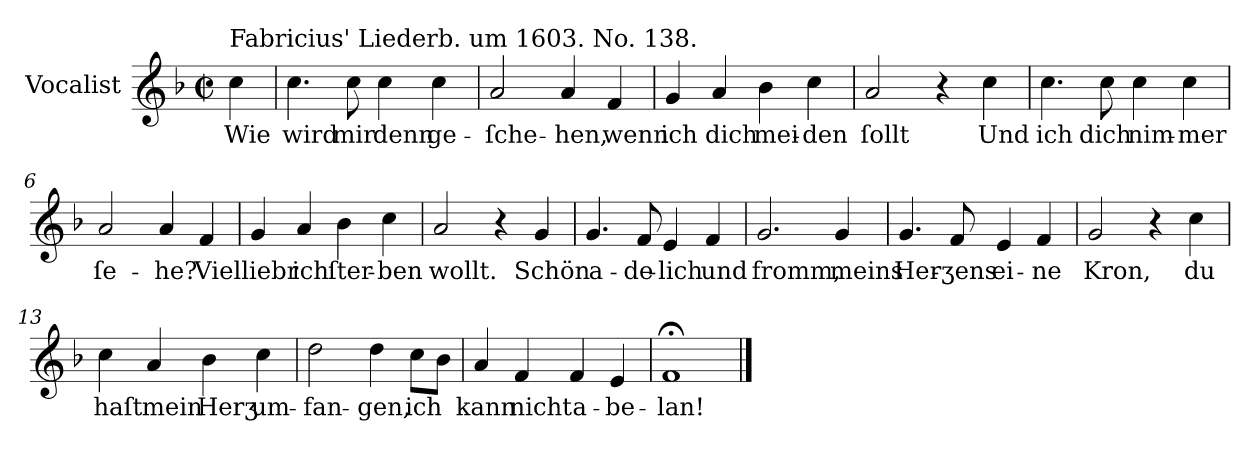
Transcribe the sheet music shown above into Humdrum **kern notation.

**kern	**text
*part1	*part1
*staff1	*staff1
*I"Vocalist	*
*k[b-]	*
*F:	*
*M4/4	*
*met(c|)	*
=	=
!LO:TX:a:t=Fabricius' Liederb. um 1603. No. 138.	!
4cc	Wie
=1	=1
4.cc	wird
8cc	mir
4cc	denn
4cc	ge-
=2	=2
2a	-ſche-
4a	-hen,
4f	wenn
=3	=3
4g	ich
4a	dich
4b-	mei-
4cc	-den
=4	=4
2a	ſollt
4r	.
4cc	Und
=5	=5
4.cc	ich
8cc	dich
4cc	nim-
4cc	-mer
=6	=6
2a	ſe-
4a	-he?
4f	Viel
=7	=7
4g	liebr
4a	ich
4b-	ſter-
4cc	-ben
=8	=8
2a	wollt.
4r	.
4g	Schön
=9	=9
4.g	a-
8f	-de-
4e	-lich
4f	und
=10	=10
2.g	fromm,
4g	meins
=11	=11
4.g	Her-
8f	-ʒens
4e	ei-
4f	-ne
=12	=12
2g	Kron,
4r	.
4cc	du
=13	=13
4cc	haſt
4a	mein
4b-	Herʒ
4cc	um-
=14	=14
2dd	-fan-
4dd	-gen,
8ccL	ich
8b-J	.
=15	=15
4a	kann
4f	nicht
4f	a-
4e	-be-
=16	=16
!LO:N:vis=1	!
2.f;<	-lan!
==	==
*-	*-
